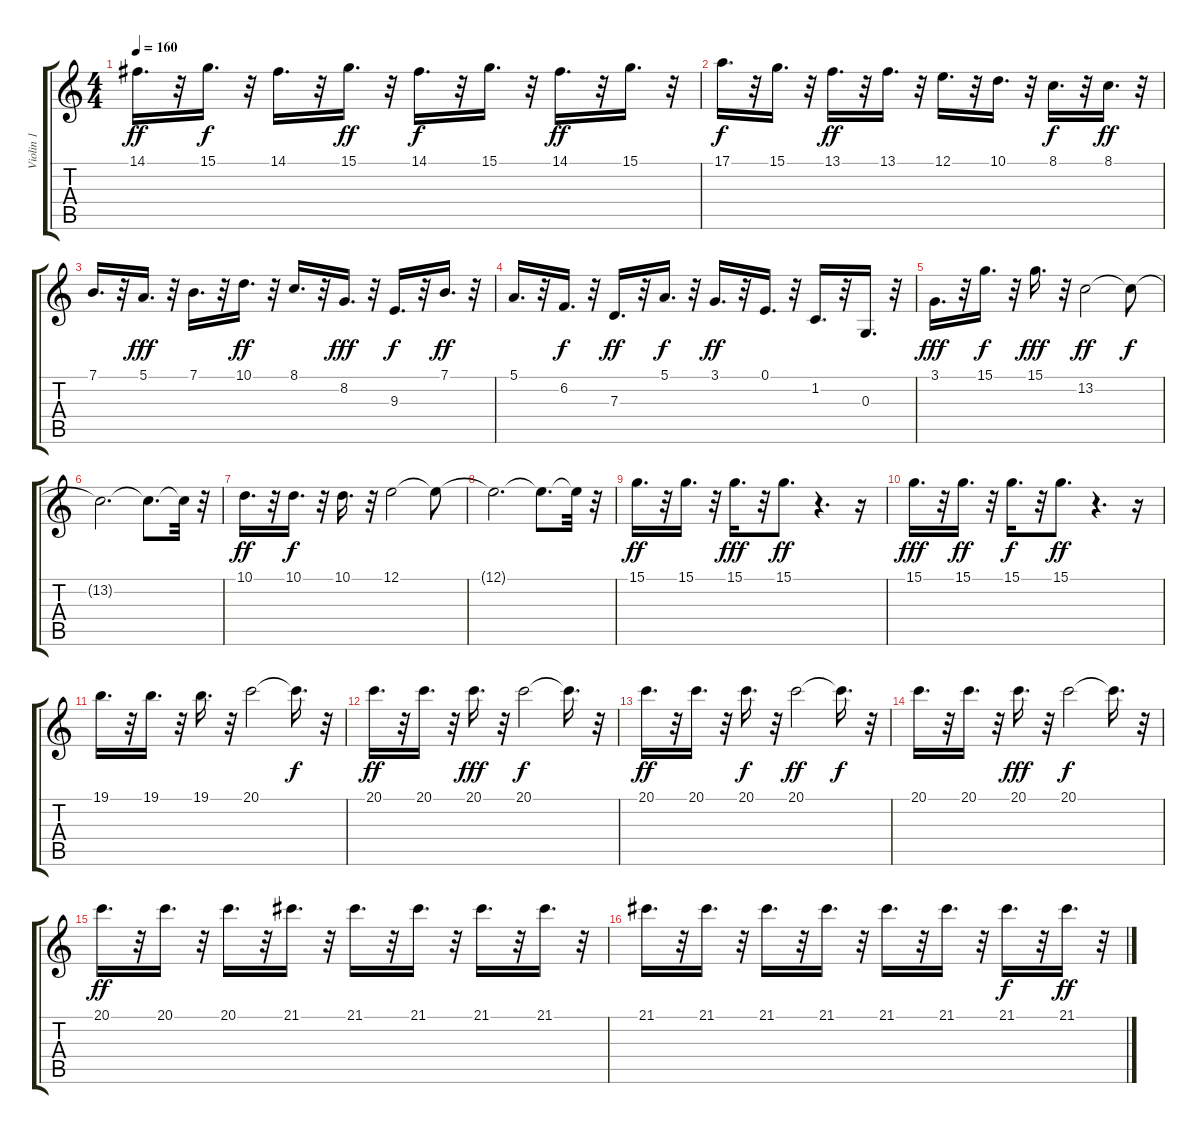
\track ("Violin 1 " "Violin 1 ") {instrument violin}
\staff {score tabs}
\tuning (E4 B3 G3 D3 A2 E2) {hide}
\ts (4 4)
\tempo 160
\clef g2
\ks c
14.1.16{d dy ff} r.32 15.1.16{d dy f} r.32 14.1.16{d} r.32 15.1.16{d dy ff} r.32 14.1.16{d dy f} r.32 15.1.16{d} r.32 14.1.16{d dy ff} r.32 15.1.16{d} r.32 |
17.1.16{d dy f} r.32 15.1.16{d} r.32 13.1.16{d dy ff} r.32 13.1.16{d} r.32 12.1.16{d} r.32 10.1.16{d} r.32 8.1.16{d dy f} r.32 8.1.16{d dy ff} r.32 |
7.1.16{d} r.32 5.1.16{d dy fff} r.32 7.1.16{d} r.32 10.1.16{d dy ff} r.32 8.1.16{d} r.32 8.2.16{d dy fff} r.32 9.3.16{d dy f} r.32 7.1.16{d dy ff} r.32 |
5.1.16{d} r.32 6.2.16{d dy f} r.32 7.3.16{d dy ff} r.32 5.1.16{d dy f} r.32 3.1.16{d dy ff} r.32 0.1.16{d} r.32 1.2.16{d} r.32 0.3.16{d} r.32 |
3.1.16{d dy fff} r.32 15.1.16{d dy f} r.32 15.1.16{d dy fff} r.32 13.2.2{dy ff} 13.2{t}.8{dy f} |
13.2{t}.2{d} 13.2{t}.8{d} 13.2{t}.32 r.32 |
10.1.16{d dy ff} r.32 10.1.16{d dy f} r.32 10.1.16{d} r.32 12.1.2 12.1{t}.8 |
12.1{t}.2{d} 12.1{t}.8{d} 12.1{t}.32 r.32 |
15.1.16{d dy ff} r.32 15.1.16{d} r.32 15.1.16{d dy fff} r.32 15.1.8{d dy ff} r.4{d} r.16 |
15.1.16{d dy fff} r.32 15.1.16{d dy ff} r.32 15.1.16{d dy f} r.32 15.1.8{d dy ff} r.4{d} r.16 |
19.1.16{d} r.32 19.1.16{d} r.32 19.1.16{d} r.32 20.1.2 20.1{t}.16{d dy f} r.32 |
20.1.16{d dy ff} r.32 20.1.16{d} r.32 20.1.16{d dy fff} r.32 20.1.2{dy f} 20.1{t}.16{d} r.32 |
20.1.16{d dy ff} r.32 20.1.16{d} r.32 20.1.16{d dy f} r.32 20.1.2{dy ff} 20.1{t}.16{d dy f} r.32 |
20.1.16{d} r.32 20.1.16{d} r.32 20.1.16{d dy fff} r.32 20.1.2{dy f} 20.1{t}.16{d} r.32 |
20.1.16{d dy ff} r.32 20.1.16{d} r.32 20.1.16{d} r.32 21.1.16{d} r.32 21.1.16{d} r.32 21.1.16{d} r.32 21.1.16{d} r.32 21.1.16{d} r.32 |
21.1.16{d} r.32 21.1.16{d} r.32 21.1.16{d} r.32 21.1.16{d} r.32 21.1.16{d} r.32 21.1.16{d} r.32 21.1.16{d dy f} r.32 21.1.16{d dy ff} r.32
